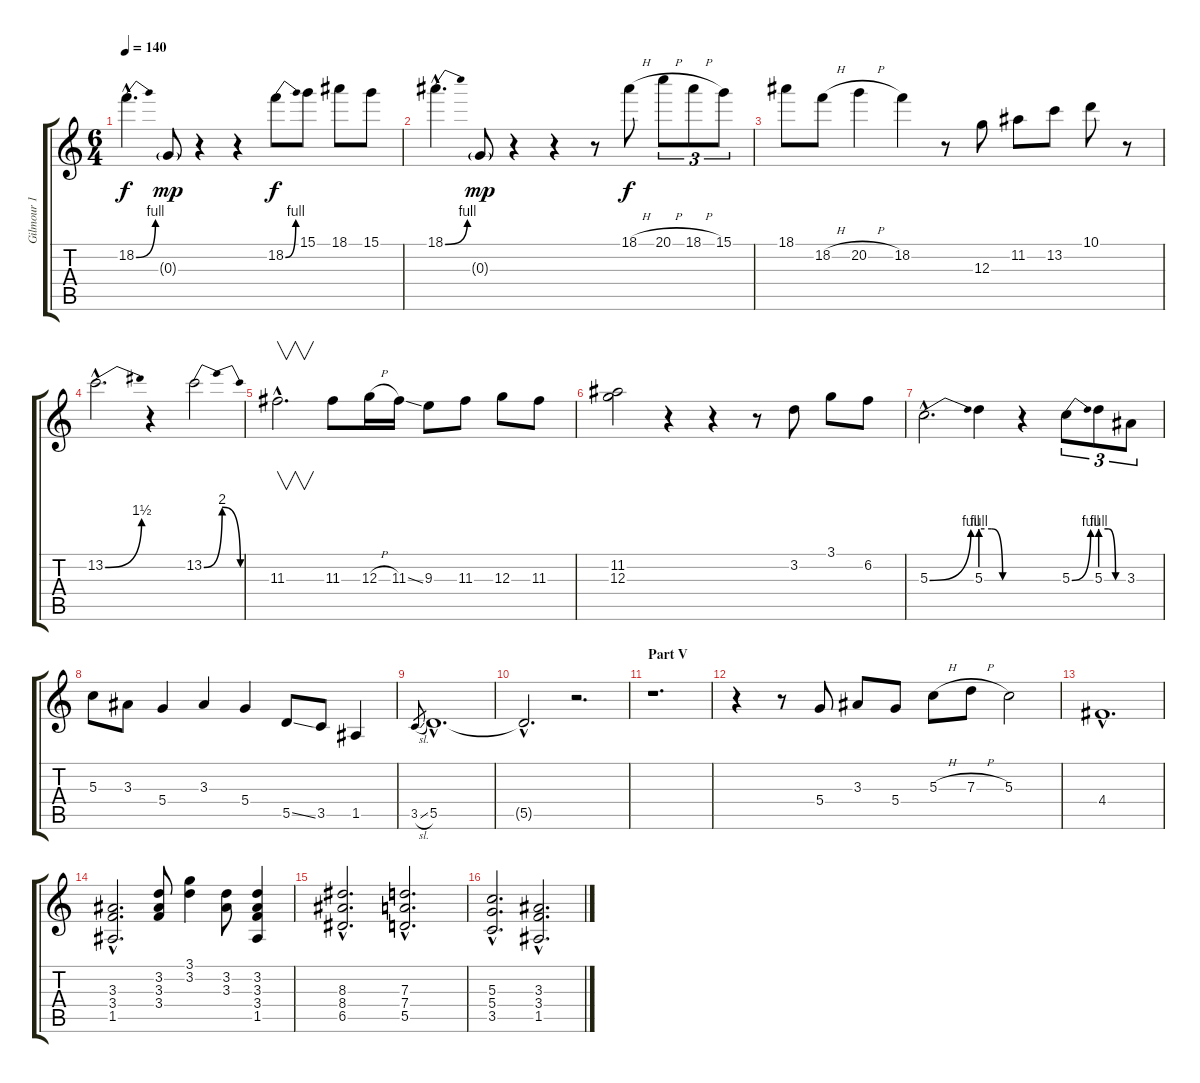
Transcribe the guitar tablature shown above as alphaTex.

\track ("Gilmour 1" "Gilmour 1") {instrument electricguitarclean}
\staff {score tabs}
\tuning (E4 B3 G3 D3 A2 E2) {hide}
\ts (6 4)
\tempo 140
\clef g2
\ks c
18.2{be (bend 0 0 60 4) hac}.4{d dy f} 0.3{g}.8{dy mp} r.4 r.4 18.2{be (bend 0 0 60 4)}.8{dy f} 15.1.8 18.1.8 15.1.8 |
18.1{be (bend 0 0 60 4) hac}.4{d} 0.3{g}.8{dy mp} r.4 r.4 r.8 18.1{h}.8{dy f} 20.1{h}.8{tu (3 2)} 18.1{h}.8{tu (3 2)} 15.1.8{tu (3 2)} |
18.1.8 18.2{h}.8 20.2{h}.4 18.2.4 r.8 12.3.8 11.2.8 13.2.8 10.1.8 r.8 |
13.2{be (bend 0 0 60 6) hac}.2{d} r.4 13.2{be (bendrelease 0 0 10 8 50 8 60 0)}.2 |
11.3{hac}.2{v d} 11.3.8 12.3{h}.16 11.3{ss}.16 9.3.8 11.3.8 12.3.8 11.3.8 |
(11.2 12.3).2 r.4 r.4 r.8 3.2.8 3.1.8 6.2.8 |
5.3{be (bend 0 0 60 4) hac}.2{d} 5.3{be (custom 0 4 20 4 40 0 60 0)}.4 r.4 5.3{be (bend 0 0 60 4)}.8{tu (3 2)} 5.3{be (custom 0 4 20 4 40 0 60 0)}.8{tu (3 2)} 3.3.8{tu (3 2)} |
5.3.8 3.3.8 5.4.4 3.3.4 5.4.4 5.5{ss}.8 3.5.8 1.5.4 |
3.5{sl}.8{gr} 5.5{hac}.1{d} |
5.5{hac t}.2{d} r.2{d} |
\section ("" "Part V")
r.1{d} |
r.4 r.8 5.4.8 3.3.8 5.4.8 5.3{h}.8 7.3{h}.8 5.3.2 |
4.4{hac}.1{d} |
(3.3{hac} 3.4{hac} 1.5{hac}).2{d} (3.2 3.3 3.4).8 (3.1 3.2).4 (3.2 3.3).8 (3.2 3.3 3.4 1.5).4 |
(8.3{hac} 8.4{hac} 6.5{hac}).2{d} (7.3{hac} 7.4{hac} 5.5{hac}).2{d} |
(5.3{hac} 5.4{hac} 3.5{hac}).2{d} (3.3{hac} 3.4{hac} 1.5{hac}).2{d}
